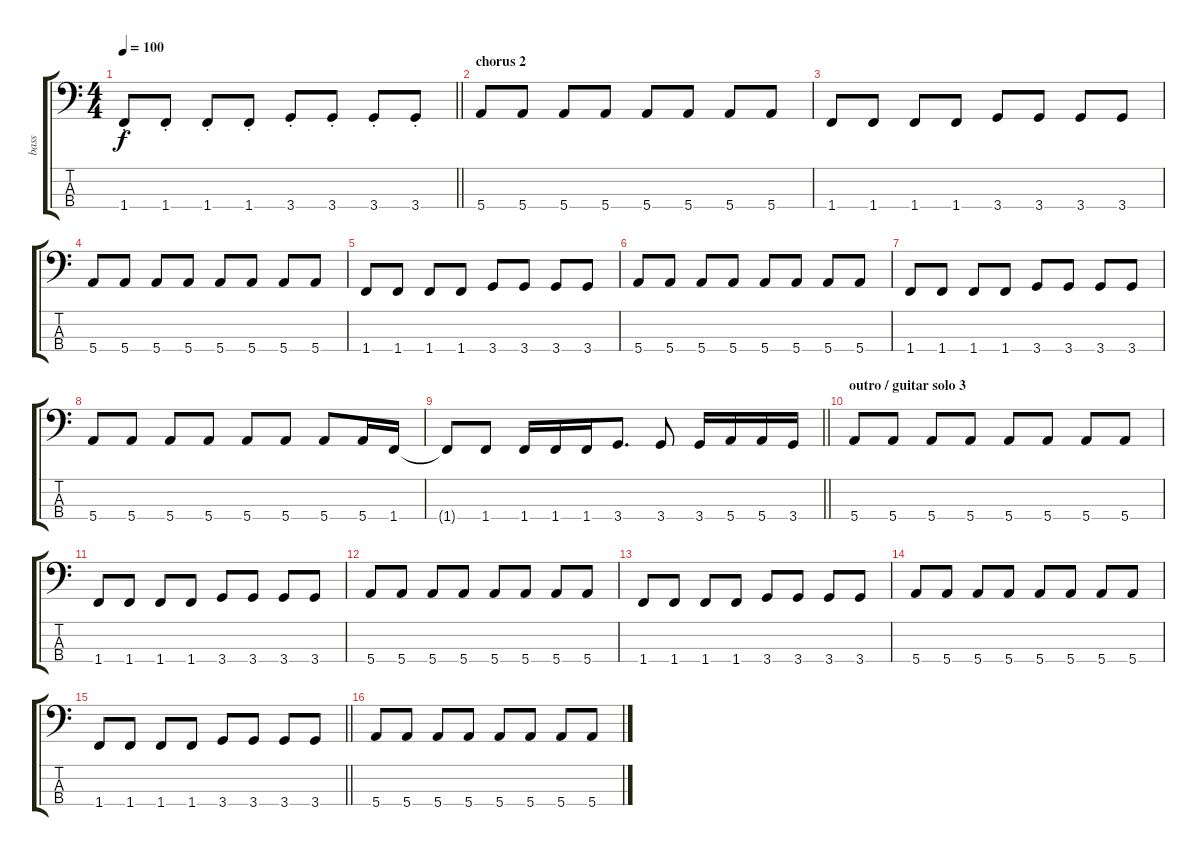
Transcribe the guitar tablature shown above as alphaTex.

\track ("bass" "bass") {instrument electricbasspick}
\staff {score tabs}
\tuning (G2 D2 A1 E1) {hide}
\ts (4 4)
\tempo 100
\clef f4
\barLineRight lightlight
\ks c
1.4{st}.8{dy f} 1.4{st}.8 1.4{st}.8 1.4{st}.8 3.4{st}.8 3.4{st}.8 3.4{st}.8 3.4{st}.8 |
\section ("" "chorus 2")
5.4.8 5.4.8 5.4.8 5.4.8 5.4.8 5.4.8 5.4.8 5.4.8 |
1.4.8 1.4.8 1.4.8 1.4.8 3.4.8 3.4.8 3.4.8 3.4.8 |
5.4.8 5.4.8 5.4.8 5.4.8 5.4.8 5.4.8 5.4.8 5.4.8 |
1.4.8 1.4.8 1.4.8 1.4.8 3.4.8 3.4.8 3.4.8 3.4.8 |
5.4.8 5.4.8 5.4.8 5.4.8 5.4.8 5.4.8 5.4.8 5.4.8 |
1.4.8 1.4.8 1.4.8 1.4.8 3.4.8 3.4.8 3.4.8 3.4.8 |
5.4.8 5.4.8 5.4.8 5.4.8 5.4.8 5.4.8 5.4.8 5.4.16 1.4.16 |
\barLineRight lightlight
1.4{t}.8 1.4.8 1.4.16 1.4.16 1.4.16 3.4.8{d} 3.4.8 3.4.16 5.4.16 5.4.16 3.4.16 |
\section ("" "outro / guitar solo 3")
5.4.8 5.4.8 5.4.8 5.4.8 5.4.8 5.4.8 5.4.8 5.4.8 |
1.4.8 1.4.8 1.4.8 1.4.8 3.4.8 3.4.8 3.4.8 3.4.8 |
5.4.8 5.4.8 5.4.8 5.4.8 5.4.8 5.4.8 5.4.8 5.4.8 |
1.4.8 1.4.8 1.4.8 1.4.8 3.4.8 3.4.8 3.4.8 3.4.8 |
5.4.8 5.4.8 5.4.8 5.4.8 5.4.8 5.4.8 5.4.8 5.4.8 |
\barLineRight lightlight
1.4.8 1.4.8 1.4.8 1.4.8 3.4.8 3.4.8 3.4.8 3.4.8 |
5.4.8 5.4.8 5.4.8 5.4.8 5.4.8 5.4.8 5.4.8 5.4.8
